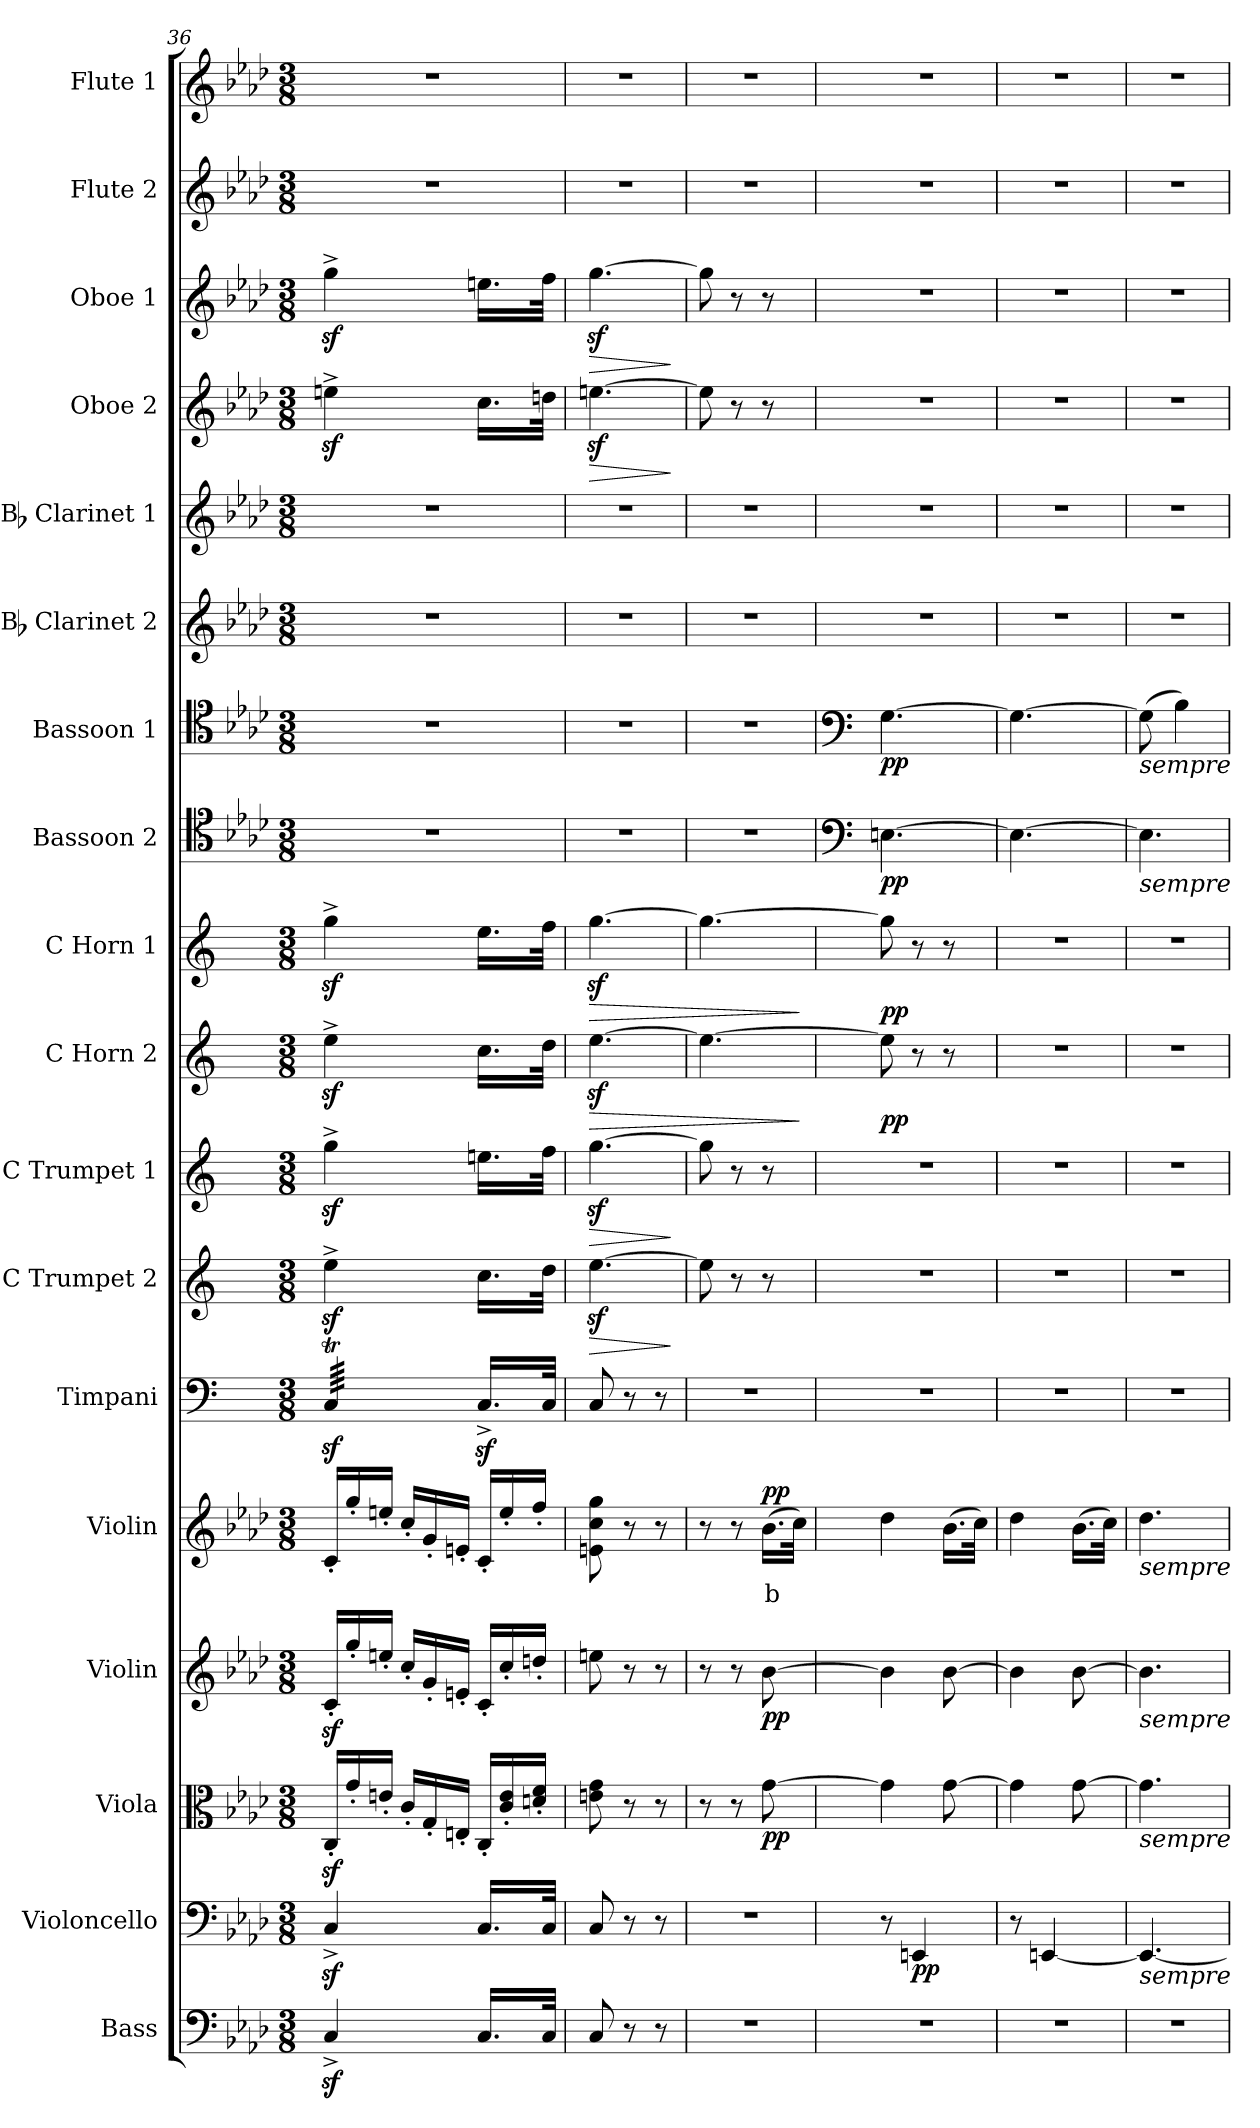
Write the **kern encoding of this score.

**kern	**kern	**dynam	**kern	**dynam	**kern	**dynam	**kern	**text	**dynam	**kern	**kern	**dynam	**kern	**dynam	**kern	**dynam	**kern	**dynam	**kern	**dynam	**kern	**dynam	**kern	**kern	**kern	**dynam	**kern	**dynam	**kern	**kern
*part18	*part17	*part17	*part16	*part16	*part15	*part15	*part14	*part14	*part14	*part13	*part12	*part12	*part11	*part11	*part10	*part10	*part9	*part9	*part8	*part8	*part7	*part7	*part6	*part5	*part4	*part4	*part3	*part3	*part2	*part1
*staff18	*staff17	*staff17	*staff16	*staff16	*staff15	*staff15	*staff14	*staff14	*staff14	*staff13	*staff12	*staff12	*staff11	*staff11	*staff10	*staff10	*staff9	*staff9	*staff8	*staff8	*staff7	*staff7	*staff6	*staff5	*staff4	*staff4	*staff3	*staff3	*staff2	*staff1
*I"Bass	*I"Violoncello	*	*I"Viola	*	*I"Violin	*	*I"Violin	*	*	*I"Timpani	*I"C Trumpet 2	*	*I"C Trumpet 1	*	*I"C Horn 2	*	*I"C Horn 1	*	*I"Bassoon 2	*	*I"Bassoon 1	*	*I"Bb Clarinet 2	*I"Bb Clarinet 1	*I"Oboe 2	*	*I"Oboe 1	*	*I"Flute 2	*I"Flute 1
*I'B	*I'Vc	*	*I'Vla	*	*I'Vln	*	*I'Vln	*	*	*I'Timp	*I'Tpt 2	*	*I'Tpt 1	*	*I'Hn 2	*	*I'Hn 1	*	*I'Bsn 2	*	*I'Bsn 1	*	*I'Cl 2	*I'Cl 1	*I'Ob 2	*	*I'Ob 1	*	*I'Fl 2	*I'Fl 1
*clefF4	*clefF4	*	*clefC3	*	*clefG2	*	*clefG2	*	*	*clefF4	*clefG2	*	*clefG2	*	*clefG2	*	*clefG2	*	*clefC4	*	*clefC4	*	*clefG2	*clefG2	*clefG2	*	*clefG2	*	*clefG2	*clefG2
*ITrd7c12	*	*	*	*	*	*	*	*	*	*	*	*	*	*	*ITrd7c12	*	*ITrd7c12	*	*	*	*	*	*ITrd1c2	*ITrd1c2	*	*	*	*	*	*
*k[b-e-a-d-]	*k[b-e-a-d-]	*	*k[b-e-a-d-]	*	*k[b-e-a-d-]	*	*k[b-e-a-d-]	*	*	*k[]	*k[]	*	*k[]	*	*k[]	*	*k[]	*	*k[b-e-a-d-]	*	*k[b-e-a-d-]	*	*k[b-e-a-d-g-c-]	*k[b-e-a-d-g-c-]	*k[b-e-a-d-]	*	*k[b-e-a-d-]	*	*k[b-e-a-d-]	*k[b-e-a-d-]
*M3/8	*M3/8	*	*M3/8	*	*M3/8	*	*M3/8	*	*	*M3/8	*M3/8	*	*M3/8	*	*M3/8	*	*M3/8	*	*M3/8	*	*M3/8	*	*M3/8	*M3/8	*M3/8	*	*M3/8	*	*M3/8	*M3/8
*	*	*	*Xtuplet	*	*Xtuplet	*	*Xtuplet	*	*	*	*	*	*	*	*	*	*	*	*	*	*	*	*	*	*	*	*	*	*	*
=36	=36	=36	=36	=36	=36	=36	=36	=36	=36	=36	=36	=36	=36	=36	=36	=36	=36	=36	=36	=36	=36	=36	=36	=36	=36	=36	=36	=36	=36	=36
*	*	*	*	*	*	*	*	*	*	*tremolo	*	*	*	*	*	*	*	*	*	*	*	*	*	*	*	*	*	*	*	*
4CCz<^	4Cz<^	.	24Cz<'LL	.	24cz<'LL	.	24cz<'LL	.	.	64CTLLLL	4eez<^\	.	4ggz<^\	.	4ez<^\	.	4gz<^\	.	4.r	.	4.r	.	4.r	4.r	4eenz<^\	.	4ggz<^\	.	4.r	4.r
.	.	.	.	.	.	.	.	.	.	64CT	.	.	.	.	.	.	.	.	.	.	.	.	.	.	.	.	.	.	.	.
.	.	.	.	.	.	.	.	.	.	64CT	.	.	.	.	.	.	.	.	.	.	.	.	.	.	.	.	.	.	.	.
.	.	.	24g'	.	24gg'	.	24gg'	.	.	.	.	.	.	.	.	.	.	.	.	.	.	.	.	.	.	.	.	.	.	.
.	.	.	.	.	.	.	.	.	.	64CT	.	.	.	.	.	.	.	.	.	.	.	.	.	.	.	.	.	.	.	.
.	.	.	.	.	.	.	.	.	.	64CT	.	.	.	.	.	.	.	.	.	.	.	.	.	.	.	.	.	.	.	.
.	.	.	.	.	.	.	.	.	.	64CT	.	.	.	.	.	.	.	.	.	.	.	.	.	.	.	.	.	.	.	.
.	.	.	24en'JJ	.	24een'JJ	.	24een'JJ	.	.	.	.	.	.	.	.	.	.	.	.	.	.	.	.	.	.	.	.	.	.	.
.	.	.	.	.	.	.	.	.	.	64CT	.	.	.	.	.	.	.	.	.	.	.	.	.	.	.	.	.	.	.	.
.	.	.	.	.	.	.	.	.	.	64CT	.	.	.	.	.	.	.	.	.	.	.	.	.	.	.	.	.	.	.	.
.	.	.	24c'LL	.	24cc'LL	.	24cc'LL	.	.	64CT	.	.	.	.	.	.	.	.	.	.	.	.	.	.	.	.	.	.	.	.
.	.	.	.	.	.	.	.	.	.	64CT	.	.	.	.	.	.	.	.	.	.	.	.	.	.	.	.	.	.	.	.
.	.	.	.	.	.	.	.	.	.	64CT	.	.	.	.	.	.	.	.	.	.	.	.	.	.	.	.	.	.	.	.
.	.	.	24G'	.	24g'	.	24g'	.	.	.	.	.	.	.	.	.	.	.	.	.	.	.	.	.	.	.	.	.	.	.
.	.	.	.	.	.	.	.	.	.	64CT	.	.	.	.	.	.	.	.	.	.	.	.	.	.	.	.	.	.	.	.
.	.	.	.	.	.	.	.	.	.	64CT	.	.	.	.	.	.	.	.	.	.	.	.	.	.	.	.	.	.	.	.
.	.	.	.	.	.	.	.	.	.	64CT	.	.	.	.	.	.	.	.	.	.	.	.	.	.	.	.	.	.	.	.
.	.	.	24En'JJ	.	24en'JJ	.	24en'JJ	.	.	.	.	.	.	.	.	.	.	.	.	.	.	.	.	.	.	.	.	.	.	.
.	.	.	.	.	.	.	.	.	.	64CT	.	.	.	.	.	.	.	.	.	.	.	.	.	.	.	.	.	.	.	.
.	.	.	.	.	.	.	.	.	.	64CTJJJJ	.	.	.	.	.	.	.	.	.	.	.	.	.	.	.	.	.	.	.	.
*	*	*	*	*	*	*	*	*	*	*Xtremolo	*	*	*	*	*	*	*	*	*	*	*	*	*	*	*	*	*	*	*	*
16.CCLL	16.CLL	.	24C'LL	.	24c'LL	.	24c'LL	.	.	16.Cz<^LL	16.cc\LL	.	16.een\LL	.	16.c\LL	.	16.e\LL	.	.	.	.	.	.	.	16.cc\LL	.	16.een\LL	.	.	.
.	.	.	24c/' 24e/'	.	24cc'	.	24ee'	.	.	.	.	.	.	.	.	.	.	.	.	.	.	.	.	.	.	.	.	.	.	.
.	.	.	24dn/' 24f/'JJ	.	24ddn'JJ	.	24ff'JJ	.	.	.	.	.	.	.	.	.	.	.	.	.	.	.	.	.	.	.	.	.	.	.
32CCJJk	32CJJk	.	.	.	.	.	.	.	.	32CJJk	32dd\JJk	.	32ff\JJk	.	32d\JJk	.	32f\JJk	.	.	.	.	.	.	.	32ddn\JJk	.	32ff\JJk	.	.	.
=37	=37	=37	=37	=37	=37	=37	=37	=37	=37	=37	=37	=37	=37	=37	=37	=37	=37	=37	=37	=37	=37	=37	=37	=37	=37	=37	=37	=37	=37	=37
!	!	!	!	!	!	!	!	!	!	!	!	!LO:HP:b	!	!LO:HP:b	!	!LO:HP:b	!	!LO:HP:b	!	!	!	!	!	!	!	!LO:HP:b	!	!LO:HP:b	!	!
8CC	8C	.	8en\ 8g\	.	8een	.	8en\ 8cc\ 8gg\	.	.	8C	[4.eez<\	>	[4.ggz<\	>	[4.ez<\	>	[4.gz<\	>	4.r	.	4.r	.	4.r	4.r	[4.eenz<\	>	[4.ggz<\	>	4.r	4.r
8r	8r	.	8r	.	8r	.	8r	.	.	8r	.	.	.	.	.	.	.	.	.	.	.	.	.	.	.	.	.	.	.	.
8r	8r	.	8r	.	8r	.	8r	.	.	8r	.	.	.	.	.	.	.	.	.	.	.	.	.	.	.	.	.	.	.	.
.	.	.	.	.	.	.	.	.	.	.	.	]	.	]	.	.	.	.	.	.	.	.	.	.	.	]	.	]	.	.
!!LO:PB:g=z
=38	=38	=38	=38	=38	=38	=38	=38	=38	=38	=38	=38	=38	=38	=38	=38	=38	=38	=38	=38	=38	=38	=38	=38	=38	=38	=38	=38	=38	=38	=38
4.r	4.r	.	8r	.	8r	.	8r	.	.	4.r	8ee\]	.	8gg\]	.	4.e\_	.	4.g\_	.	4.r	.	4.r	.	4.r	4.r	8ee\]	.	8gg\]	.	4.r	4.r
.	.	.	8r	.	8r	.	8r	.	.	.	8r	.	8r	.	.	.	.	.	.	.	.	.	.	.	8r	.	8r	.	.	.
!	!	!	!	!LO:DY:b	!	!LO:DY:b	!	!LO:LY:b	!LO:DY:b	!	!	!	!	!	!	!	!	!	!	!	!	!	!	!	!	!	!	!	!	!
.	.	.	[8g	pp	[8b-	pp	(16.b-LL	b	pp	.	8r	.	8r	.	.	.	.	.	.	.	.	.	.	.	8r	.	8r	.	.	.
.	.	.	.	.	.	.	32ccJJk)	.	.	.	.	.	.	.	.	.	.	.	.	.	.	.	.	.	.	.	.	.	.	.
.	.	.	.	.	.	.	.	.	.	.	.	.	.	.	.	]	.	]	.	.	.	.	.	.	.	.	.	.	.	.
=39	=39	=39	=39	=39	=39	=39	=39	=39	=39	=39	=39	=39	=39	=39	=39	=39	=39	=39	=39	=39	=39	=39	=39	=39	=39	=39	=39	=39	=39	=39
*	*	*	*	*	*	*	*	*	*	*	*	*	*	*	*	*	*	*	*clefF4	*	*clefF4	*	*	*	*	*	*	*	*	*
!	!	!	!	!	!	!	!	!	!	!	!	!	!	!	!	!LO:DY:b	!	!LO:DY:b	!	!LO:DY:b	!	!LO:DY:b	!	!	!	!	!	!	!	!
4.r	8r	.	4g]	.	4b-]	.	4dd-	.	.	4.r	4.r	.	4.r	.	8e\]	pp	8g\]	pp	[4.En	pp	[4.G	pp	4.r	4.r	4.r	.	4.r	.	4.r	4.r
!	!	!LO:DY:b	!	!	!	!	!	!	!	!	!	!	!	!	!	!	!	!	!	!	!	!	!	!	!	!	!	!	!	!
.	4EEn	pp	.	.	.	.	.	.	.	.	.	.	.	.	8r	.	8r	.	.	.	.	.	.	.	.	.	.	.	.	.
.	.	.	[8g	.	[8b-	.	(16.b-LL	.	.	.	.	.	.	.	8r	.	8r	.	.	.	.	.	.	.	.	.	.	.	.	.
.	.	.	.	.	.	.	32ccJJk)	.	.	.	.	.	.	.	.	.	.	.	.	.	.	.	.	.	.	.	.	.	.	.
=40	=40	=40	=40	=40	=40	=40	=40	=40	=40	=40	=40	=40	=40	=40	=40	=40	=40	=40	=40	=40	=40	=40	=40	=40	=40	=40	=40	=40	=40	=40
4.r	8r	.	4g]	.	4b-]	.	4dd-	.	.	4.r	4.r	.	4.r	.	4.r	.	4.r	.	4.E_	.	4.G_	.	4.r	4.r	4.r	.	4.r	.	4.r	4.r
.	[4EEn	.	.	.	.	.	.	.	.	.	.	.	.	.	.	.	.	.	.	.	.	.	.	.	.	.	.	.	.	.
.	.	.	[8g	.	[8b-	.	(16.b-LL	.	.	.	.	.	.	.	.	.	.	.	.	.	.	.	.	.	.	.	.	.	.	.
.	.	.	.	.	.	.	32ccJJk)	.	.	.	.	.	.	.	.	.	.	.	.	.	.	.	.	.	.	.	.	.	.	.
=41	=41	=41	=41	=41	=41	=41	=41	=41	=41	=41	=41	=41	=41	=41	=41	=41	=41	=41	=41	=41	=41	=41	=41	=41	=41	=41	=41	=41	=41	=41
!	!	!	!	!	!	!	!	!	!	!	!	!	!	!	!	!	!	!	!	!	!LO:TX:b:i:t=sempre	!	!	!	!	!	!	!	!	!
!	!	!	!	!	!	!	!	!	!	!	!	!	!	!	!	!	!	!	!LO:TX:b:i:t=sempre	!	!	!	!	!	!	!	!	!	!	!
!	!	!	!	!	!	!	!LO:TX:b:i:t=sempre	!	!	!	!	!	!	!	!	!	!	!	!	!	!	!	!	!	!	!	!	!	!	!
!	!	!	!	!	!LO:TX:b:i:t=sempre	!	!	!	!	!	!	!	!	!	!	!	!	!	!	!	!	!	!	!	!	!	!	!	!	!
!	!	!	!LO:TX:b:i:t=sempre	!	!	!	!	!	!	!	!	!	!	!	!	!	!	!	!	!	!	!	!	!	!	!	!	!	!	!
!	!LO:TX:b:i:t=sempre	!	!	!	!	!	!	!	!	!	!	!	!	!	!	!	!	!	!	!	!	!	!	!	!	!	!	!	!	!
4.r	4.EE_	.	4.g]	.	4.b-]	.	4.dd-	.	.	4.r	4.r	.	4.r	.	4.r	.	4.r	.	4.E]	.	(8G]	.	4.r	4.r	4.r	.	4.r	.	4.r	4.r
.	.	.	.	.	.	.	.	.	.	.	.	.	.	.	.	.	.	.	.	.	4B-)	.	.	.	.	.	.	.	.	.
=	=	=	=	=	=	=	=	=	=	=	=	=	=	=	=	=	=	=	=	=	=	=	=	=	=	=	=	=	=	=
*-	*-	*-	*-	*-	*-	*-	*-	*-	*-	*-	*-	*-	*-	*-	*-	*-	*-	*-	*-	*-	*-	*-	*-	*-	*-	*-	*-	*-	*-	*-
